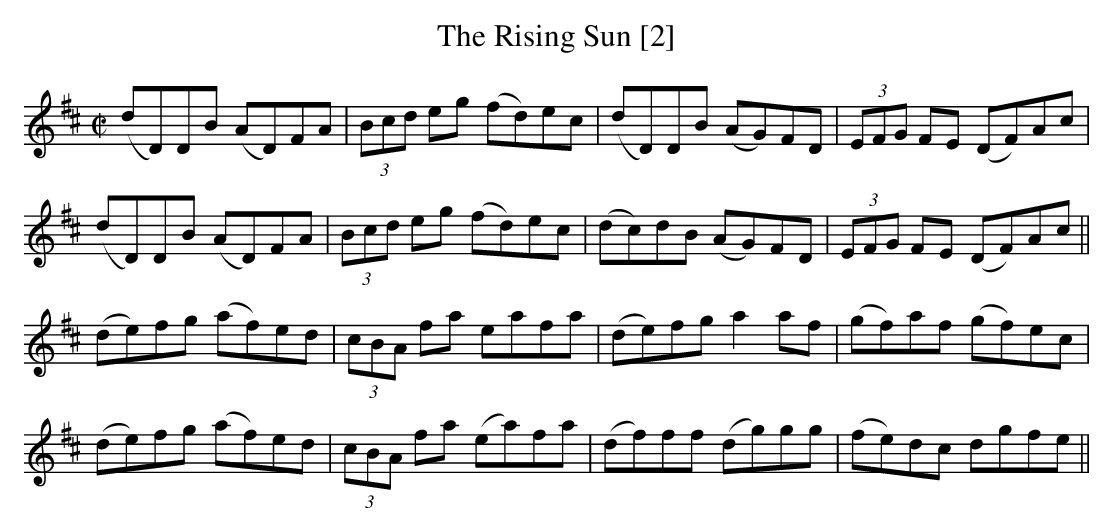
X:1
T:Rising Sun [2], The
M:C|
L:1/8
K:D
(dD)DB (AD)FA|(3Bcd eg (fd)ec|(dD)DB (AG)FD|(3EFG FE (DF)Ac|
(dD)DB (AD)FA|(3Bcd eg (fd)ec|(dc)dB (AG)FD|(3EFG FE (DF)Ac||
(de)fg (af)ed|(3cBA fa eafa|(de)fg a2 af|(gf)af (gf)ec|
(de)fg (af)ed|(3cBA fa (ea)fa|(df)ff (dg)gg|(fe)dc dgfe||
